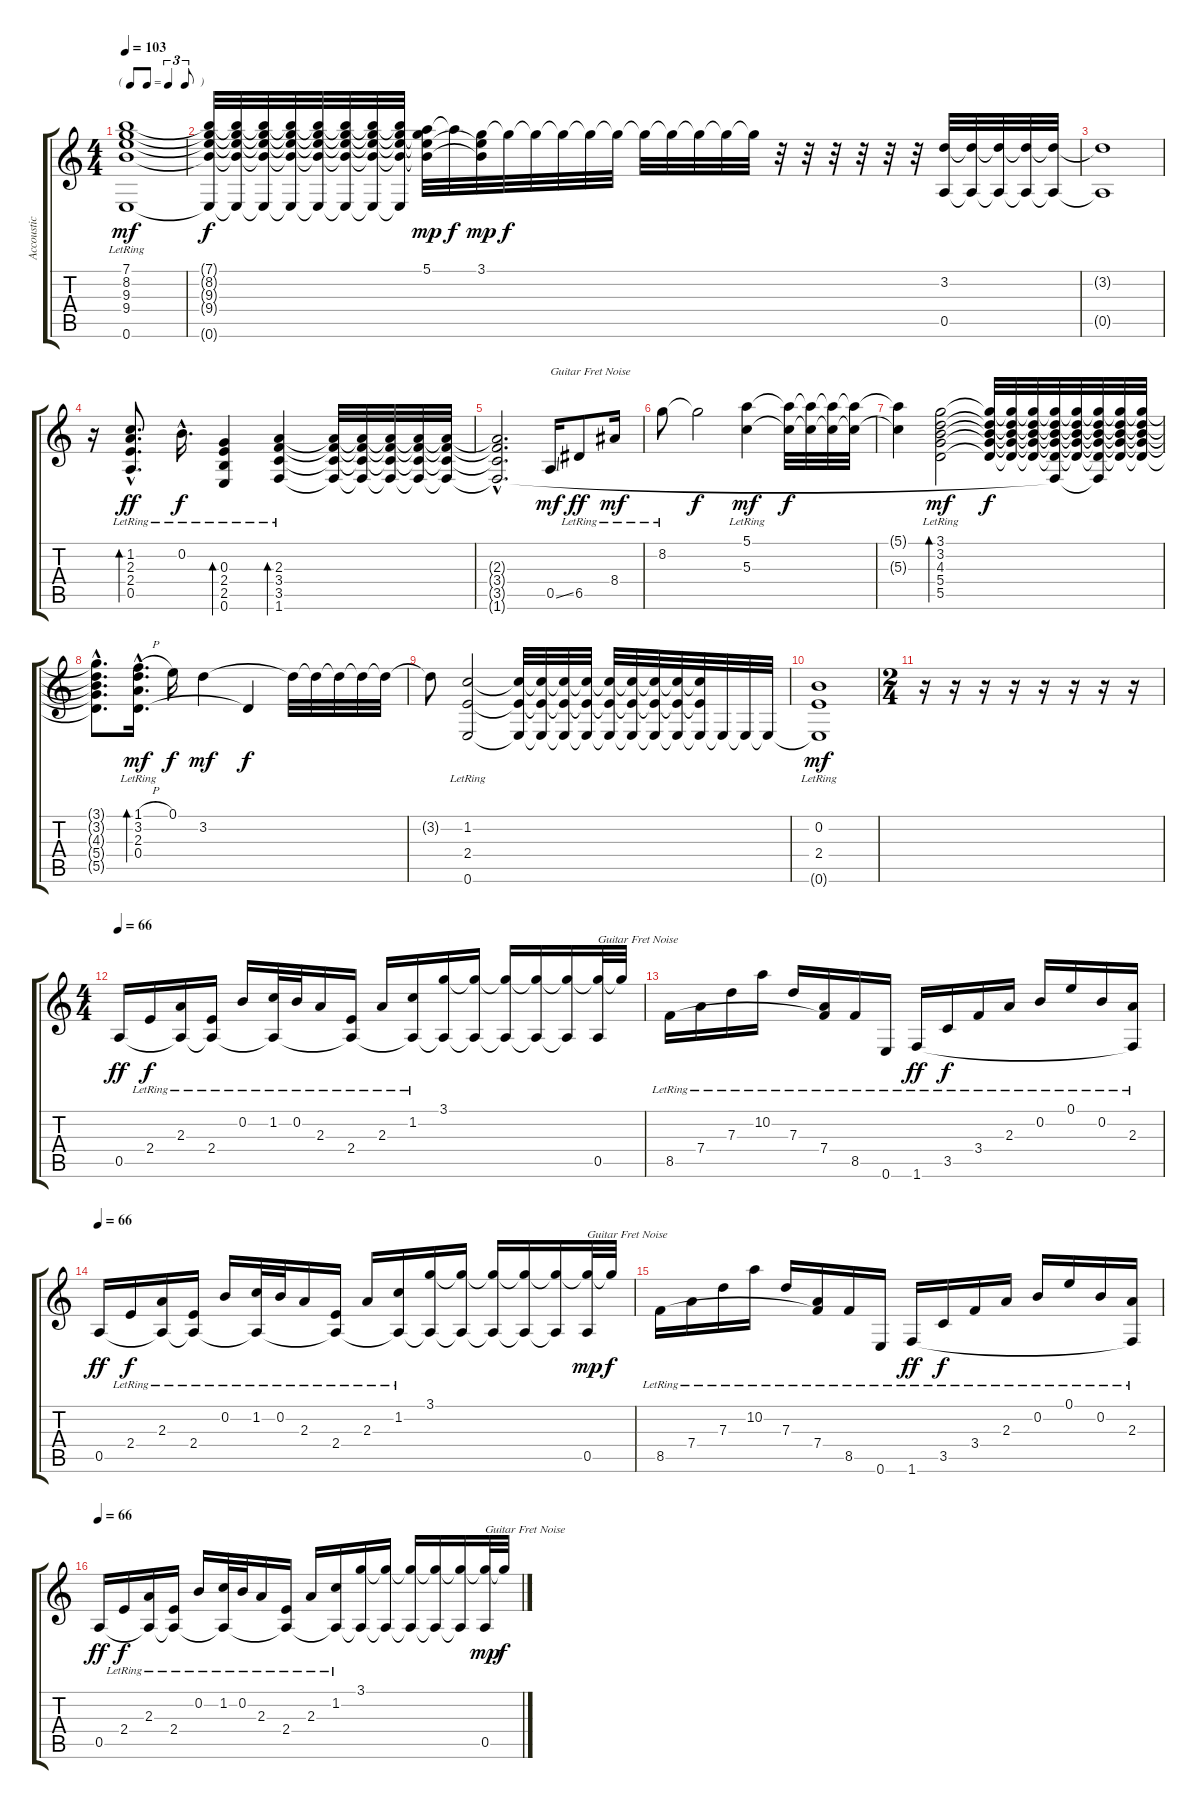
\track ("Accoustic" "Accoustic") {instrument acousticguitarsteel}
\staff {score tabs}
\tuning (E4 B3 G3 D3 A2 E2) {hide}
\ts (4 4)
\tf triplet8th
\tempo 103
\tempo 69
\tempo 103
\clef g2
\ks c
(7.1 8.2{lr} 9.3{lr} 9.4{lr} 0.6{lr}).1{dy mf instrument acousticguitarsteel} |
(7.1{t} 8.2{t} 9.3{t} 9.4{t} 0.6{t}).32{dy f} (7.1{t} 8.2{t} 9.3{t} 9.4{t} 0.6{t}).32 (7.1{t} 8.2{t} 9.3{t} 9.4{t} 0.6{t}).32 (7.1{t} 8.2{t} 9.3{t} 9.4{t} 0.6{t}).32 (7.1{t} 8.2{t} 9.3{t} 9.4{t} 0.6{t}).32 (7.1{t} 8.2{t} 9.3{t} 9.4{t} 0.6{t}).32 (7.1{t} 8.2{t} 9.3{t} 9.4{t} 0.6{t}).32 (7.1{t} 8.2{t} 9.3{t} 9.4{t} 0.6{t}).32 (5.1 8.2{t} 9.3{t} 9.4{t}).32{dy mp} 5.1{t}.32{dy f} (3.1 9.3{t} 9.4{t}).32{dy mp} 3.1{t}.32{dy f} 3.1{t}.32 3.1{t}.32 3.1{t}.32 3.1{t}.32 3.1{t}.32 3.1{t}.32 3.1{t}.32 3.1{t}.32 3.1{t}.32 r.32 r.32 r.32 r.32 r.32 r.32 (3.2 0.5).32 (3.2{t} 0.5{t}).32 (3.2{t} 0.5{t}).32 (3.2{t} 0.5{t}).32 (3.2{t} 0.5{t}).32 |
(3.2{t} 0.5{t}).1 |
r.16 (1.2{hac} 2.3{hac lr} 2.4{hac lr} 0.5{hac lr}).8{d bd 240 dy ff} 0.2{hac lr}.16{d dy f} (0.3{lr} 2.4{lr} 2.5{lr} 0.6{lr}).4{bd 120} (2.3{lr} 3.4{lr} 3.5{lr} 1.6).4{bd 240} (2.3{t} 3.4{t} 3.5{t} 1.6{t}).32 (2.3{t} 3.4{t} 3.5{t} 1.6{t}).32 (2.3{t} 3.4{t} 3.5{t} 1.6{t}).32 (2.3{t} 3.4{t} 3.5{t} 1.6{t}).32 (2.3{t} 3.4{t} 3.5{t} 1.6{t}).32 |
(2.3{hac t} 3.4{hac t} 3.5{hac t} 1.6{hac t}).2{d} 0.5{ss}.16{txt "Guitar Fret Noise" dy mf instrument guitarfretnoise} 6.5{lr}.8{dy ff instrument acousticguitarsteel} 8.4{lr}.16{dy mf} |
8.2{lr}.8 8.2{t}.2{dy f} (5.1{lr} 5.3{lr}).4{dy mf} (5.1{t} 5.3{t}).32{dy f} (5.1{t} 5.3{t}).32 (5.1{t} 5.3{t}).32 (5.1{t} 5.3{t}).32 |
(5.1{t} 5.3{t}).4 (3.1{lr} 3.2{lr} 4.3{lr} 5.4{lr} 5.5{lr}).2{bd 240 dy mf} (3.1{t} 3.2{t} 4.3{t} 5.4{t} 5.5{t}).32{dy f} (3.1{t} 3.2{t} 4.3{t} 5.4{t} 5.5{t}).32 (3.1{t} 3.2{t} 4.3{t} 5.4{t} 5.5{t}).32 (3.1{t} 3.2{t} 4.3{t} 5.4{t} 5.5{t} 1.6{t}).32 (3.1{t} 3.2{t} 4.3{t} 5.4{t} 5.5{t}).32 (3.1{t} 3.2{t} 4.3{t} 5.4{t} 5.5{t} 1.6{t}).32 (3.1{t} 3.2{t} 4.3{t} 5.4{t} 5.5{t}).32 (3.1{t} 3.2{t} 4.3{t} 5.4{t} 5.5{t}).32 |
(3.1{hac t} 3.2{hac t} 4.3{hac t} 5.4{hac t} 5.5{hac t}).8{d} (1.1{h hac} 3.2{hac lr} 2.3{hac lr} 0.4{hac lr}).16{d bd 120 dy mf} 0.1.16{dy f} 3.2.4{dy mf} 0.4{t}.4{dy f} 3.2{t}.32 3.2{t}.32 3.2{t}.32 3.2{t}.32 3.2{t}.32 |
3.2{t}.8 (1.2{lr} 2.4{lr} 0.6{lr}).2 (1.2{t} 2.4{t} 0.6{t}).32 (1.2{t} 2.4{t} 0.6{t}).32 (1.2{t} 2.4{t} 0.6{t}).32 (1.2{t} 2.4{t} 0.6{t}).32 (1.2{t} 2.4{t} 0.6{t}).32 (1.2{t} 2.4{t} 0.6{t}).32 (1.2{t} 2.4{t} 0.6{t}).32 (1.2{t} 2.4{t} 0.6{t}).32 (1.2{t} 2.4{t} 0.6{t}).32 0.6{t}.32 0.6{t}.32 0.6{t}.32 |
(0.2{lr} 2.4{lr} 0.6{t}).1{dy mf} |
\ts (2 4)
r.16 r.16 r.16 r.16 r.16 r.16 r.16 r.16 |
\ts (4 4)
\tempo 66
0.5.16{dy ff} 2.4{lr}.16{dy f} (2.3{lr} 0.5{t}).16 (2.4{lr} 0.5{t}).16 0.2{lr}.16 (1.2{lr} 0.5{t}).32 0.2{lr}.32 2.3{lr}.16 (2.4{lr} 0.5{t}).16 2.3{lr}.16 (1.2{lr} 0.5{t}).16 (3.1 0.5{t}).16 (3.1{t} 0.5{t}).16 (3.1{t} 0.5{t}).16 (3.1{t} 0.5{t}).16 (3.1{t} 0.5{t}).16 (3.1{t} 0.5).32{txt "Guitar Fret Noise" instrument guitarfretnoise} 3.1{t}.32 |
8.5{lr}.16{instrument acousticguitarsteel} 7.4{lr}.16 7.3{lr}.16 10.2{lr}.16 7.3{lr}.16 (7.4{lr} 8.5{t}).16 8.5{lr}.16 0.6{lr}.16 1.6{lr}.16{dy ff} 3.5{lr}.16{dy f} 3.4{lr}.16 2.3{lr}.16 0.2{lr}.16 0.1{lr}.16 0.2{lr}.16 (2.3{lr} 1.6{t}).16 |
\tempo 66
0.5.16{dy ff} 2.4{lr}.16{dy f} (2.3{lr} 0.5{t}).16 (2.4{lr} 0.5{t}).16 0.2{lr}.16 (1.2{lr} 0.5{t}).32 0.2{lr}.32 2.3{lr}.16 (2.4{lr} 0.5{t}).16 2.3{lr}.16 (1.2{lr} 0.5{t}).16 (3.1 0.5{t}).16 (3.1{t} 0.5{t}).16 (3.1{t} 0.5{t}).16 (3.1{t} 0.5{t}).16 (3.1{t} 0.5{t}).16 (3.1{t} 0.5).32{txt "Guitar Fret Noise" dy mp instrument guitarfretnoise} 3.1{t}.32{dy f} |
8.5{lr}.16{instrument acousticguitarsteel} 7.4{lr}.16 7.3{lr}.16 10.2{lr}.16 7.3{lr}.16 (7.4{lr} 8.5{t}).16 8.5{lr}.16 0.6{lr}.16 1.6{lr}.16{dy ff} 3.5{lr}.16{dy f} 3.4{lr}.16 2.3{lr}.16 0.2{lr}.16 0.1{lr}.16 0.2{lr}.16 (2.3{lr} 1.6{t}).16 |
\tempo 66
0.5.16{dy ff} 2.4{lr}.16{dy f} (2.3{lr} 0.5{t}).16 (2.4{lr} 0.5{t}).16 0.2{lr}.16 (1.2{lr} 0.5{t}).32 0.2{lr}.32 2.3{lr}.16 (2.4{lr} 0.5{t}).16 2.3{lr}.16 (1.2{lr} 0.5{t}).16 (3.1 0.5{t}).16 (3.1{t} 0.5{t}).16 (3.1{t} 0.5{t}).16 (3.1{t} 0.5{t}).16 (3.1{t} 0.5{t}).16 (3.1{t} 0.5).32{txt "Guitar Fret Noise" dy mp instrument guitarfretnoise} 3.1{t}.32{dy f}
